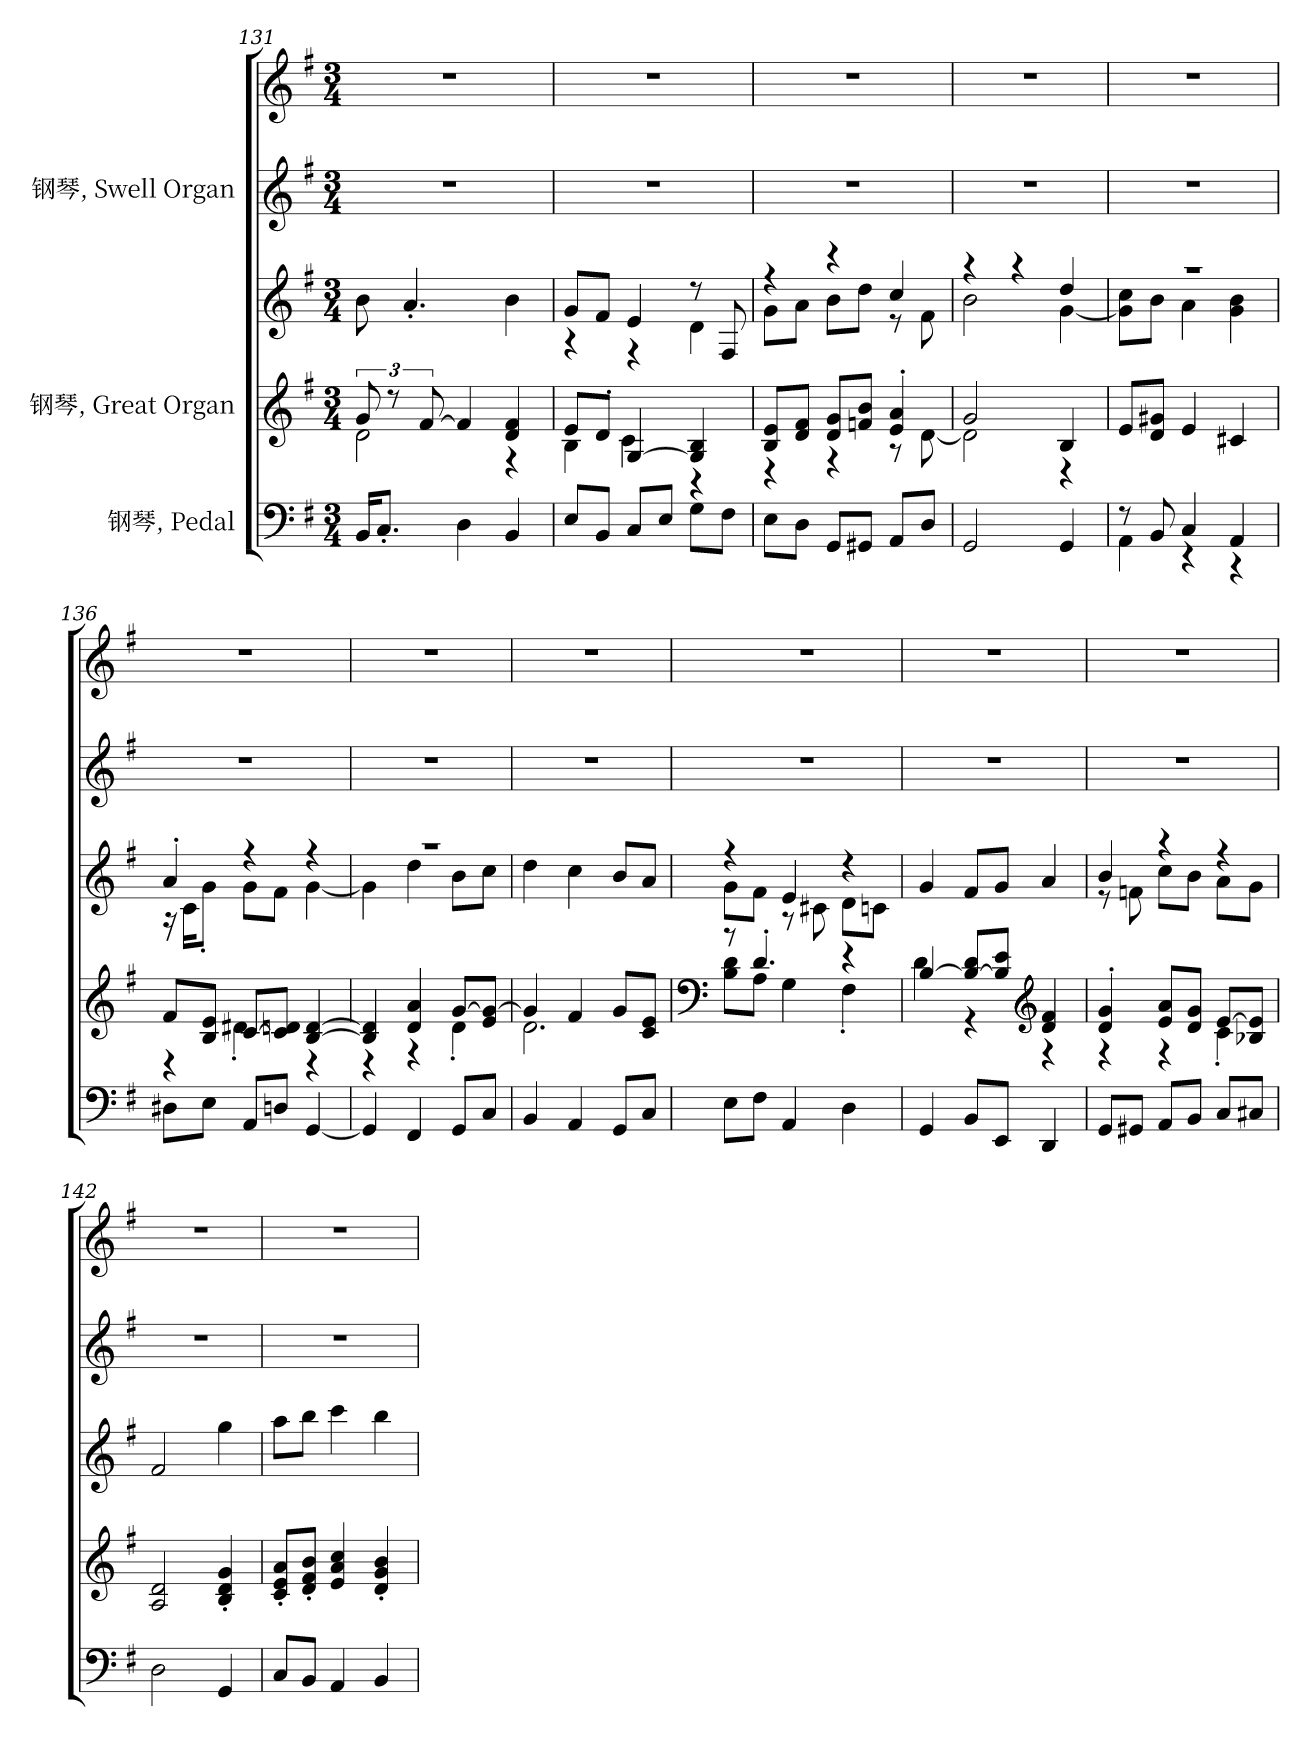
**kern	**kern	**kern	**kern	**kern
*part3	*part2	*part2	*part1	*part1
*staff5	*staff4	*staff3	*staff2	*staff1
*I"钢琴, Pedal	*I"钢琴, Great Organ	*	*I"钢琴, Swell Organ	*
!!LO:PB:g=z
*clefF4	*clefG2	*clefG2	*clefG2	*clefG2
*k[f#]	*k[f#]	*k[f#]	*k[f#]	*k[f#]
*M3/4	*M3/4	*M3/4	*M3/4	*M3/4
=131	=131	=131	=131	=131
*	*^	*	*	*
16BB/KL	12g/	2d\	8b\	2.r	2.r
8.C'/J	.	.	.	.	.
.	12r	.	.	.	.
.	.	.	4.a'/	.	.
.	[12f#/	.	.	.	.
4D\	4f#/]	.	.	.	.
4BB/	4d/ 4f#/	4r	4b\	.	.
=132	=132	=132	=132	=132	=132
*	*	*	*^	*	*
8E/L	8e/L	4B\	8g/L	4r	2.r	2.r
8BB/J	8d'/J	.	8f#/J	.	.	.
8C/L	[4G/	4c\	4e/	4r	.	.
8E/J	.	.	.	.	.	.
8G\L	4G/] 4B/	4r	8r	4d\	.	.
8F#\J	.	.	8F#/	.	.	.
=133	=133	=133	=133	=133	=133	=133
8E\L	8B/ 8e/L	4r	4r	8g\L	2.r	2.r
8D\J	8d/ 8f#/J	.	.	8a\J	.	.
8GG/L	8d/ 8g/L	4r	4r	8b\L	.	.
8GG#X/J	8fn/ 8b/J	.	.	8dd\J	.	.
8AA/L	4e/' 4a/'	8r	4cc/	8r	.	.
8D/J	.	[8d\	.	8f#\	.	.
=134	=134	=134	=134	=134	=134	=134
2GG/	2g/	2d\]	4r	2b\	2.r	2.r
.	.	.	4r	.	.	.
4GG/	4B/	4r	4dd/	[4g\	.	.
*	*v	*v	*	*	*	*
=135	=135	=135	=135	=135	=135
*^	*	*	*	*	*
8r	4AA\	8e/L	2.r	8g\] 8cc\L	2.r	2.r
8BB/	.	8d/ 8g#X/J	.	8b\J	.	.
4C/	4r	4e/	.	4a\	.	.
4AA/	4r	4c#X/	.	4g\ 4b\	.	.
*v	*v	*	*	*	*	*
!!LO:LB:g=z
=136	=136	=136	=136	=136	=136
*	*^	*	*	*	*
8D#X\L	8f#/L	4r	4a'/	16r	2.r	2.r
.	.	.	.	16c\KL	.	.
8E\J	8B/ 8e/J	.	.	8g'\J	.	.
8AA/L	[8c/L	4d#X'\	4r	8g\L	.	.
8Dn/J	8c/] 8dn/J	.	.	8f#\J	.	.
[4GG/	[4B/ [4d/	4r	4r	[4g\	.	.
=137	=137	=137	=137	=137	=137	=137
4GG/]	4B/] 4d/]	4r	2.r	4g\]	2.r	2.r
4FF#/	4d/ 4a/	4r	.	4dd\	.	.
8GG/L	[8g/L	4d'\	.	8b\L	.	.
8C/J	8e/ 8g/_J	.	.	8cc\J	.	.
*	*	*	*v	*v	*	*
=138	=138	=138	=138	=138	=138
4BB/	4g/]	2.d\	4dd\	2.r	2.r
4AA/	4f#/	.	4cc\	.	.
8GG/L	8g/L	.	8b/L	.	.
8C/J	8c/ 8e/J	.	8a/J	.	.
=139	=139	=139	=139	=139	=139
*	*clefF4	*	*	*	*
*	*	*	*^	*	*
8E\L	8r	8B\ 8d\L	4r	8g\L	2.r	2.r
8F#\J	4.d'/	8A\J	.	8f#\J	.	.
4AA/	.	4G\	4e/	8r	.	.
.	.	.	.	8c#X\	.	.
4D\	4r	4F#'\	4r	8d\L	.	.
.	.	.	.	8cn\J	.	.
*	*	*	*v	*v	*	*
=140	=140	=140	=140	=140	=140
4GG/	[4B/	4d\	4g/	2.r	2.r
8BB/L	8B/_ 8d/L	4r	8f#/L	.	.
8EE/J	8B/] 8e/J	.	8g/J	.	.
*	*clefG2	*	*	*	*
4DD/	4d/ 4f#/	4r	4a/	.	.
!!LO:PB:g=z
=141	=141	=141	=141	=141	=141
*	*	*	*^	*	*
8GG/L	4d/' 4g/'	4r	4b/	8r	2.r	2.r
8GG#X/J	.	.	.	8fn\	.	.
8AA/L	8e/ 8a/L	4r	4r	8cc\L	.	.
8BB/J	8d/ 8g/J	.	.	8b\J	.	.
8C/L	[8e/L	4c'\	4r	8a\L	.	.
8C#X/J	8B-X/ 8e/]J	.	.	8g\J	.	.
*	*v	*v	*	*	*	*
*	*	*v	*v	*	*
=142	=142	=142	=142	=142
2D\	2A/ 2d/	2f#/	2.r	2.r
4GG/	4B/' 4d/' 4g/'	4gg\	.	.
=143	=143	=143	=143	=143
8C/L	8c/' 8e/' 8a/'L	8aa\L	2.r	2.r
8BB/J	8d/' 8f#/' 8b/'J	8bb\J	.	.
4AA/	4e/ 4a/ 4cc/	4ccc\	.	.
4BB/	4d/' 4g/' 4b/'	4bb\	.	.
=	=	=	=	=
*-	*-	*-	*-	*-
